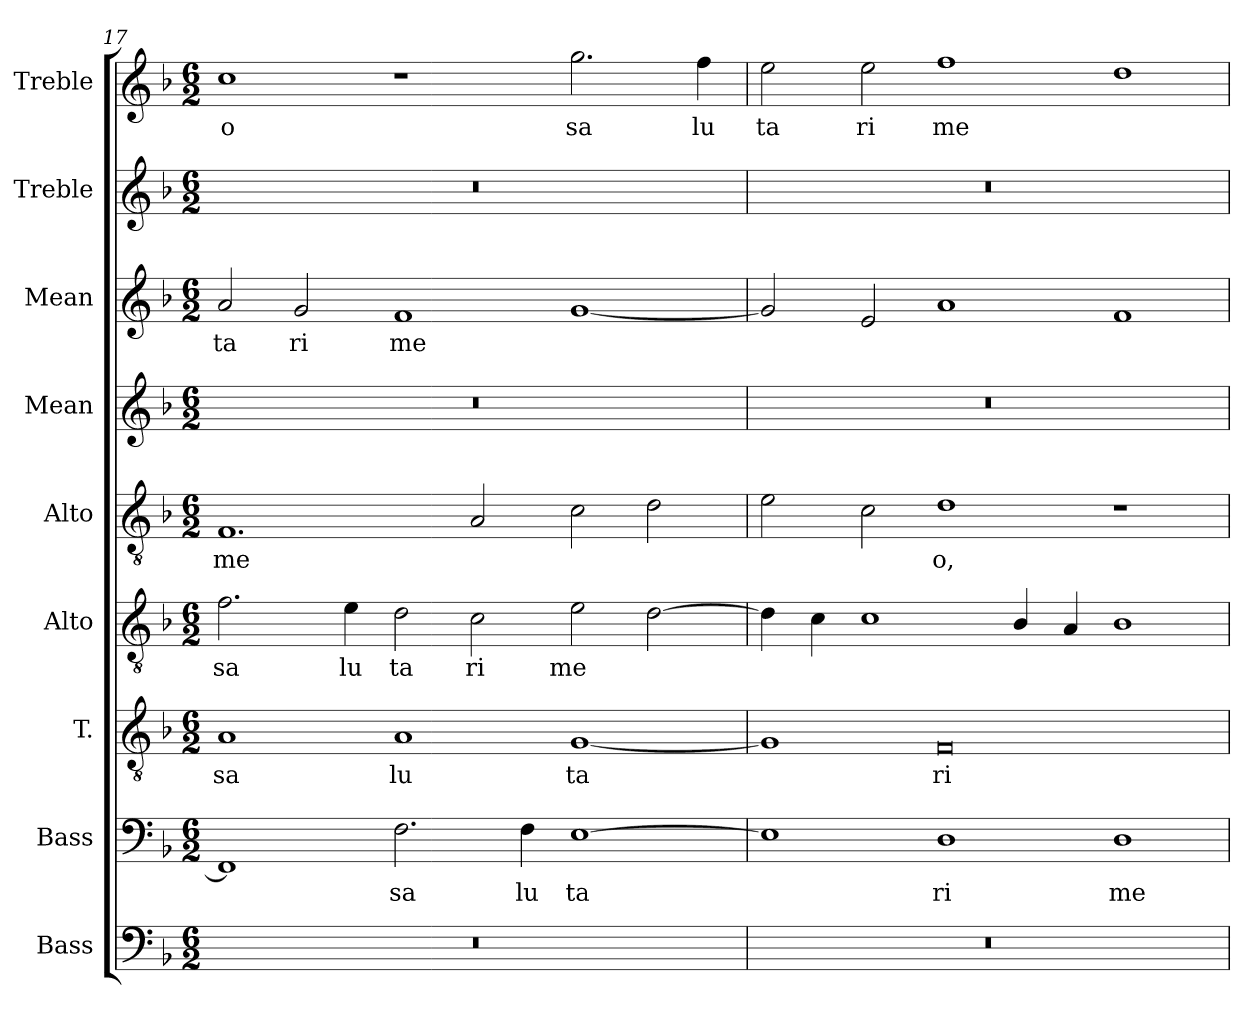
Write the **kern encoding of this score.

**kern	**kern	**text	**kern	**text	**kern	**text	**kern	**text	**kern	**kern	**text	**kern	**kern	**text
*part9	*part8	*part8	*part7	*part7	*part6	*part6	*part5	*part5	*part4	*part3	*part3	*part2	*part1	*part1
*staff9	*staff8	*staff8	*staff7	*staff7	*staff6	*staff6	*staff5	*staff5	*staff4	*staff3	*staff3	*staff2	*staff1	*staff1
*I"Bass	*I"Bass	*	*I"T.	*	*I"Alto	*	*I"Alto	*	*I"Mean	*I"Mean	*	*I"Treble	*I"Treble	*
*I'B.	*I'B.	*	*I'T.	*	*I'A2.	*	*I'A1.	*	*I'M.	*I'M.	*	*I'Tr.	*I'Tr.	*
*clefF4	*clefF4	*	*clefGv2	*	*clefGv2	*	*clefGv2	*	*clefG2	*clefG2	*	*clefG2	*clefG2	*
*	*	*	*ITrd7c12	*	*ITrd7c12	*	*ITrd7c12	*	*	*	*	*	*	*
*k[b-]	*k[b-]	*	*k[b-]	*	*k[b-]	*	*k[b-]	*	*k[b-]	*k[b-]	*	*k[b-]	*k[b-]	*
*F:	*F:	*	*F:	*	*F:	*	*F:	*	*F:	*F:	*	*F:	*F:	*
*M6/2	*M6/2	*	*M6/2	*	*M6/2	*	*M6/2	*	*M6/2	*M6/2	*	*M6/2	*M6/2	*
=17	=17	=17	=17	=17	=17	=17	=17	=17	=17	=17	=17	=17	=17	=17
!LO:N:vis=1	!	!	!	!	!	!	!	!	!	!	!	!	!	!
!	!	!	!	!LO:LY:b:color=#000000	!	!	!	!	!	!	!	!	!	!
!	!	!	!	!	!	!LO:LY:b:color=#000000	!	!	!	!	!	!	!	!
!	!	!	!	!	!	!	!	!LO:LY:b:color=#000000	!LO:N:vis=1	!	!	!	!	!
!	!	!	!	!	!	!	!	!	!	!	!LO:LY:b:color=#000000	!LO:N:vis=1	!	!
!	!	!	!	!	!	!	!	!	!	!	!	!	!	!LO:LY:b:color=#000000
0.r	1FFi]	.	1AAi	sa	2.Fi\	sa	1.FFi	me	0.r	2ai/	ta	0.r	1cci	o
!	!	!	!	!	!	!	!	!	!	!	!LO:LY:b:color=#000000	!	!	!
.	.	.	.	.	.	.	.	.	.	2gi/	ri	.	.	.
!	!	!	!	!	!	!LO:LY:b:color=#000000	!	!	!	!	!	!	!	!
.	.	.	.	.	4Ei\	lu	.	.	.	.	.	.	.	.
!	!	!LO:LY:b:color=#000000	!	!	!	!	!	!	!	!	!	!	!	!
!	!	!	!	!LO:LY:b:color=#000000	!	!	!	!	!	!	!	!	!	!
!	!	!	!	!	!	!LO:LY:b:color=#000000	!	!	!	!	!	!	!	!
!	!	!	!	!	!	!	!	!	!	!	!LO:LY:b:color=#000000	!	!	!
.	2.Fi\	sa	1AAi	lu	2Di\	ta	.	.	.	1fi	me	.	1r	.
!	!	!	!	!	!	!LO:LY:b:color=#000000	!	!	!	!	!	!	!	!
.	.	.	.	.	2Ci\	ri	2AAi/	.	.	.	.	.	.	.
!	!	!LO:LY:b:color=#000000	!	!	!	!	!	!	!	!	!	!	!	!
.	4Fi\	lu	.	.	.	.	.	.	.	.	.	.	.	.
!	!	!LO:LY:b:color=#000000	!	!	!	!	!	!	!	!	!	!	!	!
!	!	!	!	!LO:LY:b:color=#000000	!	!	!	!	!	!	!	!	!	!
!	!	!	!	!	!	!LO:LY:b:color=#000000	!	!	!	!	!	!	!	!
!	!	!	!	!	!	!	!	!	!	!	!	!	!	!LO:LY:b:color=#000000
.	[>1Ei	ta	[<1GGi	ta	2Ei\	me	2Ci\	.	.	[<1gi	.	.	2.ggi\	sa
.	.	.	.	.	[>2Di\	.	2Di\	.	.	.	.	.	.	.
!	!	!	!	!	!	!	!	!	!	!	!	!	!	!LO:LY:b:color=#000000
.	.	.	.	.	.	.	.	.	.	.	.	.	4ffi\	lu
=18	=18	=18	=18	=18	=18	=18	=18	=18	=18	=18	=18	=18	=18	=18
!LO:N:vis=1	!	!	!	!	!	!	!	!	!LO:N:vis=1	!	!	!LO:N:vis=1	!	!
!	!	!	!	!	!	!	!	!	!	!	!	!	!	!LO:LY:b:color=#000000
0.r	1Ei]	.	1GGi]	.	4Di\]	.	2Ei\	.	0.r	2gi/]	.	0.r	2eei\	ta
.	.	.	.	.	4Ci\	.	.	.	.	.	.	.	.	.
!	!	!	!	!	!	!	!	!	!	!	!	!	!	!LO:LY:b:color=#000000
.	.	.	.	.	1Ci	.	2Ci\	.	.	2ei/	.	.	2eei\	ri
!	!	!LO:LY:b:color=#000000	!	!	!	!	!	!	!	!	!	!	!	!
!	!	!	!	!LO:LY:b:color=#000000	!	!	!	!	!	!	!	!	!	!
!	!	!	!	!	!	!	!	!LO:LY:b:color=#000000	!	!	!	!	!	!
!	!	!	!	!	!	!	!	!	!	!	!	!	!	!LO:LY:b:color=#000000
.	1Di	ri	0FFi	ri	.	.	1Di	o,	.	1ai	.	.	1ffi	me
.	.	.	.	.	4BB-i/	.	.	.	.	.	.	.	.	.
.	.	.	.	.	4AAi/	.	.	.	.	.	.	.	.	.
!	!	!LO:LY:b:color=#000000	!	!	!	!	!	!	!	!	!	!	!	!
.	1Di	me	.	.	1BB-i	.	1r	.	.	1fi	.	.	1ddi	.
=	=	=	=	=	=	=	=	=	=	=	=	=	=	=
*-	*-	*-	*-	*-	*-	*-	*-	*-	*-	*-	*-	*-	*-	*-
